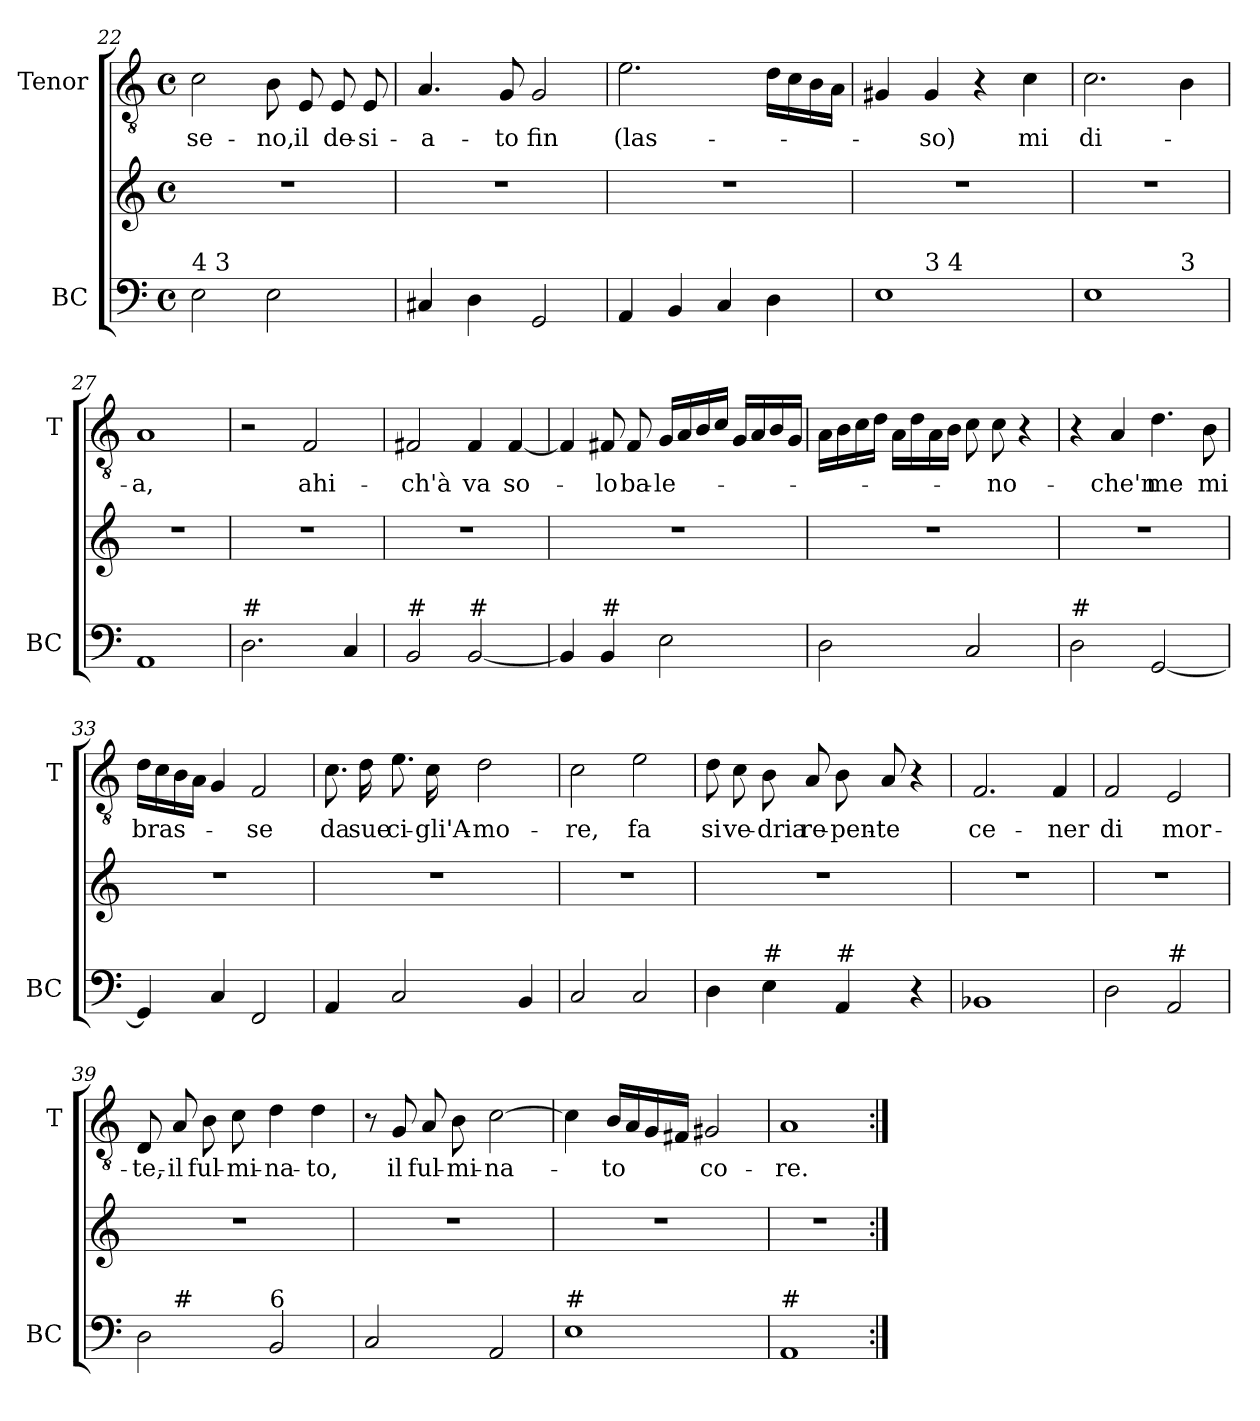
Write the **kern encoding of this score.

**kern	**kern	**kern	**text
*part2	*part2	*part1	*part1
*staff3	*staff2	*staff1	*staff1
*I"BC	*	*I"Tenor	*
*I'BC	*	*I'T	*
*clefF4	*clefG2	*clefGv2	*
*k[]	*k[]	*k[]	*
*C:	*C:	*C:	*
*M4/4	*M4/4	*M4/4	*
*met(c)	*met(c)	*met(c)	*
=22	=22	=22	=22
!LO:TX:a:t=4           3	!	!	!
!	!	!	!LO:LY:b
2E\	1r	2c\	se-
!	!	!	!LO:LY:b
2E\	.	8B\	-no,
!	!	!	!LO:LY:b
.	.	8E/	il
!	!	!	!LO:LY:b
.	.	8E/	de-
!	!	!	!LO:LY:b
.	.	8E/	-si-
=23	=23	=23	=23
!	!	!	!LO:LY:b
4C#X/	1r	4.A/	-a-
4D\	.	.	.
!	!	!	!LO:LY:b
.	.	8G/	-to
!	!	!	!LO:LY:b
2GG/	.	2G/	fin
!!LO:LB:g=z
=24	=24	=24	=24
!	!	!	!LO:LY:b
4AA/	1r	2.e\	(las-
4BB/	.	.	.
4C/	.	.	.
4D\	.	16d\LL	.
.	.	16c\	.
.	.	16B\	.
.	.	16A\JJ	.
=25	=25	=25	=25
*^	*	*	*
1E	4ryy	1r	4G#X/	.
!	!LO:TX:a:t=3             4	!	!	!
!	!	!	!	!LO:LY:b
.	2.ryy	.	4G#/	-so)
.	.	.	4r	.
!	!	!	!	!LO:LY:b
.	.	.	4c\	mi
=26	=26	=26	=26	=26
!	!	!	!	!LO:LY:b
1E	2.ryy	1r	2.c\	di-
!	!LO:TX:a:t=3	!	!	!
.	4ryy	.	4B\	.
=27	=27	=27	=27	=27
!LO:TX:a:t=#	!	!	!	!
!	!	!	!	!LO:LY:b
*v	*v	*	*	*
1AA	1r	1A	-a,
=28	=28	=28	=28
!LO:TX:a:t=#	!	!	!
2.D\	1r	2r	.
!	!	!	!LO:LY:b
.	.	2F/	ahi-
4C/	.	.	.
!!LO:LB:g=z
=29	=29	=29	=29
!LO:TX:a:t=#	!	!	!
!	!	!	!LO:LY:b
2BB/	1r	2F#X/	-ch'à
!LO:TX:a:t=#	!	!	!
!	!	!	!LO:LY:b
[2BB/	.	4F#/	va
!	!	!	!LO:LY:b
.	.	[4F#/	so-
=30	=30	=30	=30
4BB/]	1r	4F#/]	.
!LO:TX:a:t=#	!	!	!
!	!	!	!LO:LY:b
4BB/	.	8F#X/	-lo
!	!	!	!LO:LY:b
.	.	8F#/	ba-
!	!	!	!LO:LY:b
2E\	.	16G/LL	-le-
.	.	16A/	.
.	.	16B/	.
.	.	16c/JJ	.
.	.	16G/LL	.
.	.	16A/	.
.	.	16B/	.
.	.	16G/JJ	.
=31	=31	=31	=31
2D\	1r	16A\LL	.
.	.	16B\	.
.	.	16c\	.
.	.	16d\JJ	.
.	.	16A\LL	.
.	.	16d\	.
.	.	16A\	.
.	.	16B\JJ	.
2C/	.	8c\	.
!	!	!	!LO:LY:b
.	.	8c\	-no-
.	.	4r	.
=32	=32	=32	=32
!LO:TX:a:t=#	!	!	!
2D\	1r	4r	.
!	!	!	!LO:LY:b
.	.	4A/	-che'n
!	!	!	!LO:LY:b
[2GG/	.	4.d\	me
!	!	!	!LO:LY:b
.	.	8B\	mi
!!LO:PB:g=z
=33	=33	=33	=33
!	!	!	!LO:LY:b
4GG/]	1r	16d\LL	bras-
.	.	16c\	.
.	.	16B\	.
.	.	16A\JJ	.
4C/	.	4G/	.
!	!	!	!LO:LY:b
2FF/	.	2F/	-se
=34	=34	=34	=34
!	!	!	!LO:LY:b
4AA/	1r	8.c\	da
!	!	!	!LO:LY:b
.	.	16d\	sue
!	!	!	!LO:LY:b
2C/	.	8.e\	ci-
!	!	!	!LO:LY:b
.	.	16c\	-gli'A-
!	!	!	!LO:LY:b
.	.	2d\	-mo-
4BB/	.	.	.
=35	=35	=35	=35
!	!	!	!LO:LY:b
2C/	1r	2c\	-re,
!	!	!	!LO:LY:b
2C/	.	2e\	fa
=36	=36	=36	=36
!	!	!	!LO:LY:b
4D\	1r	8d\	si
!	!	!	!LO:LY:b
.	.	8c\	ve-
!LO:TX:a:t=#	!	!	!
!	!	!	!LO:LY:b
4E\	.	8B\	-dria
!	!	!	!LO:LY:b
.	.	8A/	re-
!LO:TX:a:t=#	!	!	!
!	!	!	!LO:LY:b
4AA/	.	8B\	-pen-
!	!	!	!LO:LY:b
.	.	8A/	-te
4r	.	4r	.
=37	=37	=37	=37
!	!	!	!LO:LY:b
1BB-X	1r	2.F/	ce-
!	!	!	!LO:LY:b
.	.	4F/	-ner
!!LO:LB:g=z
=38	=38	=38	=38
!	!	!	!LO:LY:b
2D\	1r	2F/	di
!LO:TX:a:t=#	!	!	!
!	!	!	!LO:LY:b
2AA/	.	2E/	mor-
=39	=39	=39	=39
!	!	!	!LO:LY:b
*^	*	*	*
2D\	8ryy	1r	8D/	-te,-
!	!LO:TX:a:t=#	!	!	!
!	!	!	!	!LO:LY:b
.	2..ryy	.	8A/	-il
!	!	!	!	!LO:LY:b
.	.	.	8B\	ful-
!	!	!	!	!LO:LY:b
.	.	.	8c\	-mi-
!LO:TX:a:t=6	!	!	!	!
!	!	!	!	!LO:LY:b
2BB/	.	.	4d\	-na-
!	!	!	!	!LO:LY:b
.	.	.	4d\	-to,
*v	*v	*	*	*
=40	=40	=40	=40
2C/	1r	8r	.
!	!	!	!LO:LY:b
.	.	8G/	il
!	!	!	!LO:LY:b
.	.	8A/	ful-
!	!	!	!LO:LY:b
.	.	8B\	-mi-
!	!	!	!LO:LY:b
2AA/	.	[2c\	-na-
=41	=41	=41	=41
!LO:TX:a:t=#	!	!	!
1E	1r	4c\]	.
!	!	!	!LO:LY:b
.	.	16B/LL	-to
.	.	16A/	.
.	.	16G/	.
.	.	16F#X/JJ	.
!	!	!	!LO:LY:b
.	.	2G#X/	co-
=42	=42	=42	=42
!LO:TX:a:t=#	!	!	!
!	!	!	!LO:LY:b
1AA	1r	1A	-re.
=:|!	=:|!	=:|!	=:|!
*-	*-	*-	*-
